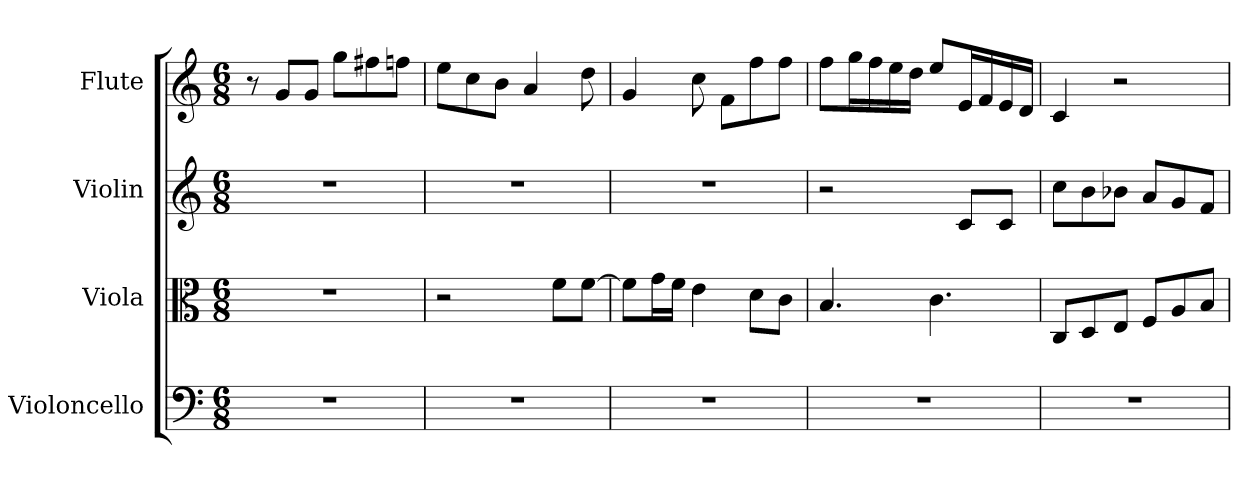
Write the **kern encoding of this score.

**kern	**kern	**kern	**kern
*part4	*part3	*part2	*part1
*staff4	*staff3	*staff2	*staff1
*I"Violoncello	*I"Viola	*I"Violin	*I"Flute
*I'Vc	*I'Vla	*I'Vln	*I'Fl
*clefF4	*clefC3	*	*
*k[]	*k[]	*k[]	*k[]
*C:	*C:	*C:	*C:
*M6/8	*M6/8	*M6/8	*M6/8
*MM130	*MM130	*MM130	*MM130
=	=	=	=
2.r	2.r	2.r	8r
.	.	.	8gL
.	.	.	8gJ
.	.	.	8ggL
.	.	.	8ff#X
.	.	.	8ffnJ
=2	=2	=2	=2
2.r	2r	2.r	8eeL
.	.	.	8cc
.	.	.	8bJ
.	.	.	4a
.	8f\L	.	.
.	[8f\J	.	8dd
=3	=3	=3	=3
2.r	8f\L]	2.r	4g
.	16g\L	.	.
.	16f\JJ	.	.
.	4e	.	8cc
.	.	.	8fL
.	8d\L	.	8ff
.	8c\J	.	8ffJ
=4	=4	=4	=4
2.r	4.B	2r	8ffL
.	.	.	16ggL
.	.	.	16ff
.	.	.	16ee
.	.	.	16ddJJ
.	4.c	.	8eeL
.	.	8cL	16eL
.	.	.	16f
.	.	8cJ	16e
.	.	.	16dJJ
=5	=5	=5	=5
2.r	8C/L	8ccL	4c
.	8D/	8b	.
.	8E/J	8b-XJ	2r
.	8F/L	8aL	.
.	8A/	8g	.
.	8B/J	8fJ	.
=	=	=	=
*-	*-	*-	*-
